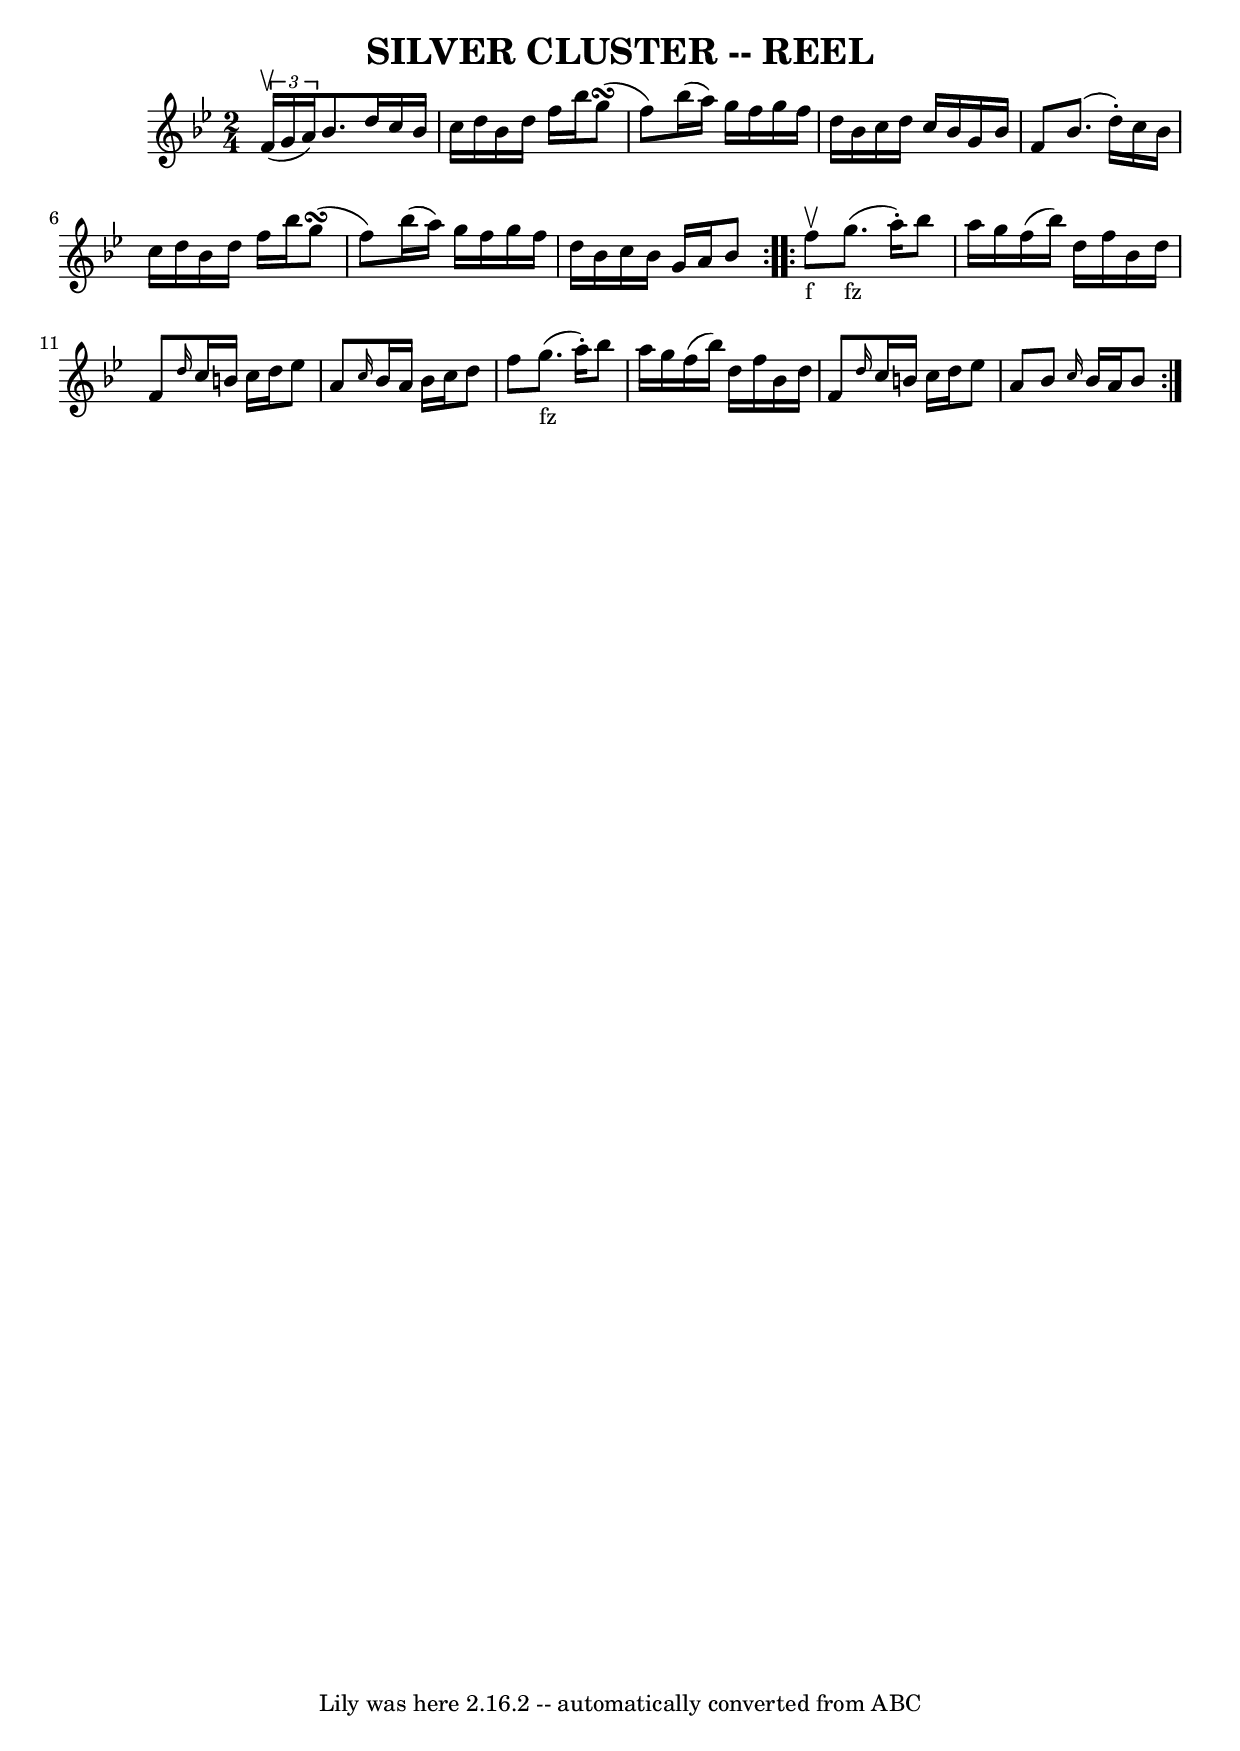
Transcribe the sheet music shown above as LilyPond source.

\version "2.7.40"
\include "Mammoth.ily"
\header {
	%% book = "Ryan's Mammoth Collection of Fiddle Tunes"
	crossRefNumber = "1"
	footnotes = ""
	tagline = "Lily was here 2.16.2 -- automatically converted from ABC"
	title = "SILVER CLUSTER -- REEL"
}
voicedefault =  {


\repeat volta 2 {
\time 2/4 
\key bes \major   \times 2/3 { f'16 (^\upbow g'16 a'16) }   
    |
 bes'8. d''16 c''16 bes'16 c''16 d''16    |
 
 bes'16 d''16 f''16 bes''16 g''8 (\turn f''8)   |
   
bes''16 (a''16) g''16 f''16 g''16 f''16 d''16 bes'16    
|
 c''16 d''16 c''16 bes'16 g'16 bes'16 f'8        
|
 bes'8. (d''16 -.) c''16 bes'16 c''16 d''16    
|
 bes'16 d''16 f''16 bes''16 g''8 (\turn f''8)   
|
 bes''16 (a''16) g''16 f''16 g''16 f''16 d''16    
bes'16    |
 c''16 bes'16 g'16 a'16 bes'8    }     
\repeat volta 2 { f''8_"f"^\upbow       |
 g''8._"fz"(a''16 
-.) bes''8 a''16 g''16    |
 f''16 (bes''16) d''16    
f''16 bes'16 d''16 f'8    |
 \grace { d''16  } c''16    
b'16 c''16 d''16 ees''8 a'8    |
 \grace { c''16  }   
bes'16 a'16 bes'16 c''16 d''8 f''8        |
 g''8. 
_"fz"(a''16 -.) bes''8 a''16 g''16    |
 f''16 (bes''16 
) d''16 f''16 bes'16 d''16 f'8    |
 \grace { d''16  } 
 c''16 b'16 c''16 d''16 ees''8 a'8    |
 bes'8  
\grace { c''16  } bes'16 a'16 bes'8    }   
}

\score{
    <<

	\context Staff="default"
	{
	    \voicedefault 
	}

    >>
	\layout {
	}
	\midi {}
}
